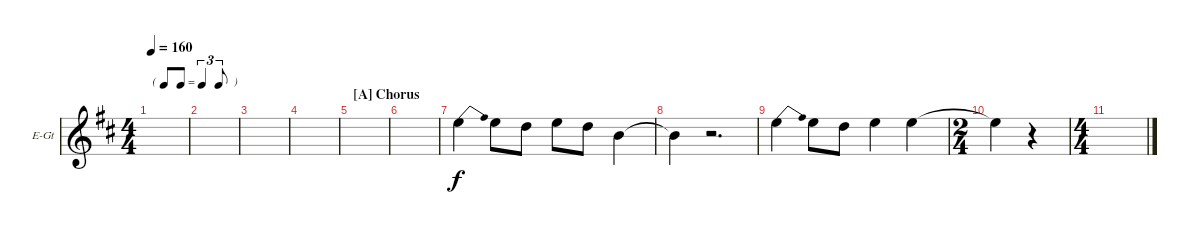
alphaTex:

\defaultSystemsLayout 4
\bracketExtendMode groupsimilarinstruments
\firstSystemTrackNameOrientation horizontal
\otherSystemsTrackNameOrientation horizontal
\track ("Fred Carter, Jr" "E-Gt") {instrument distortionguitar}
\staff {score}
\tuning (E4 B3 G3 D3 A2 E2)
\ts (4 4)
\tf triplet8th
\tempo 160
\clef g2
\ks bminor
|
|
|
|
\section ("A" "Chorus")
|
|
0.1{be (bend 0 0 50.4 4)}.4 0.1.8 3.2.8 0.1.8 3.2.8 0.2.4 |
0.2{t}.4 r.2{d} |
0.1{be (bend 0 0 50.4 4)}.4 0.1.8 3.2.8 0.1.4 0.1.4 |
\ts (2 4)
0.1{t}.4 r.4 |
\ts (4 4)
